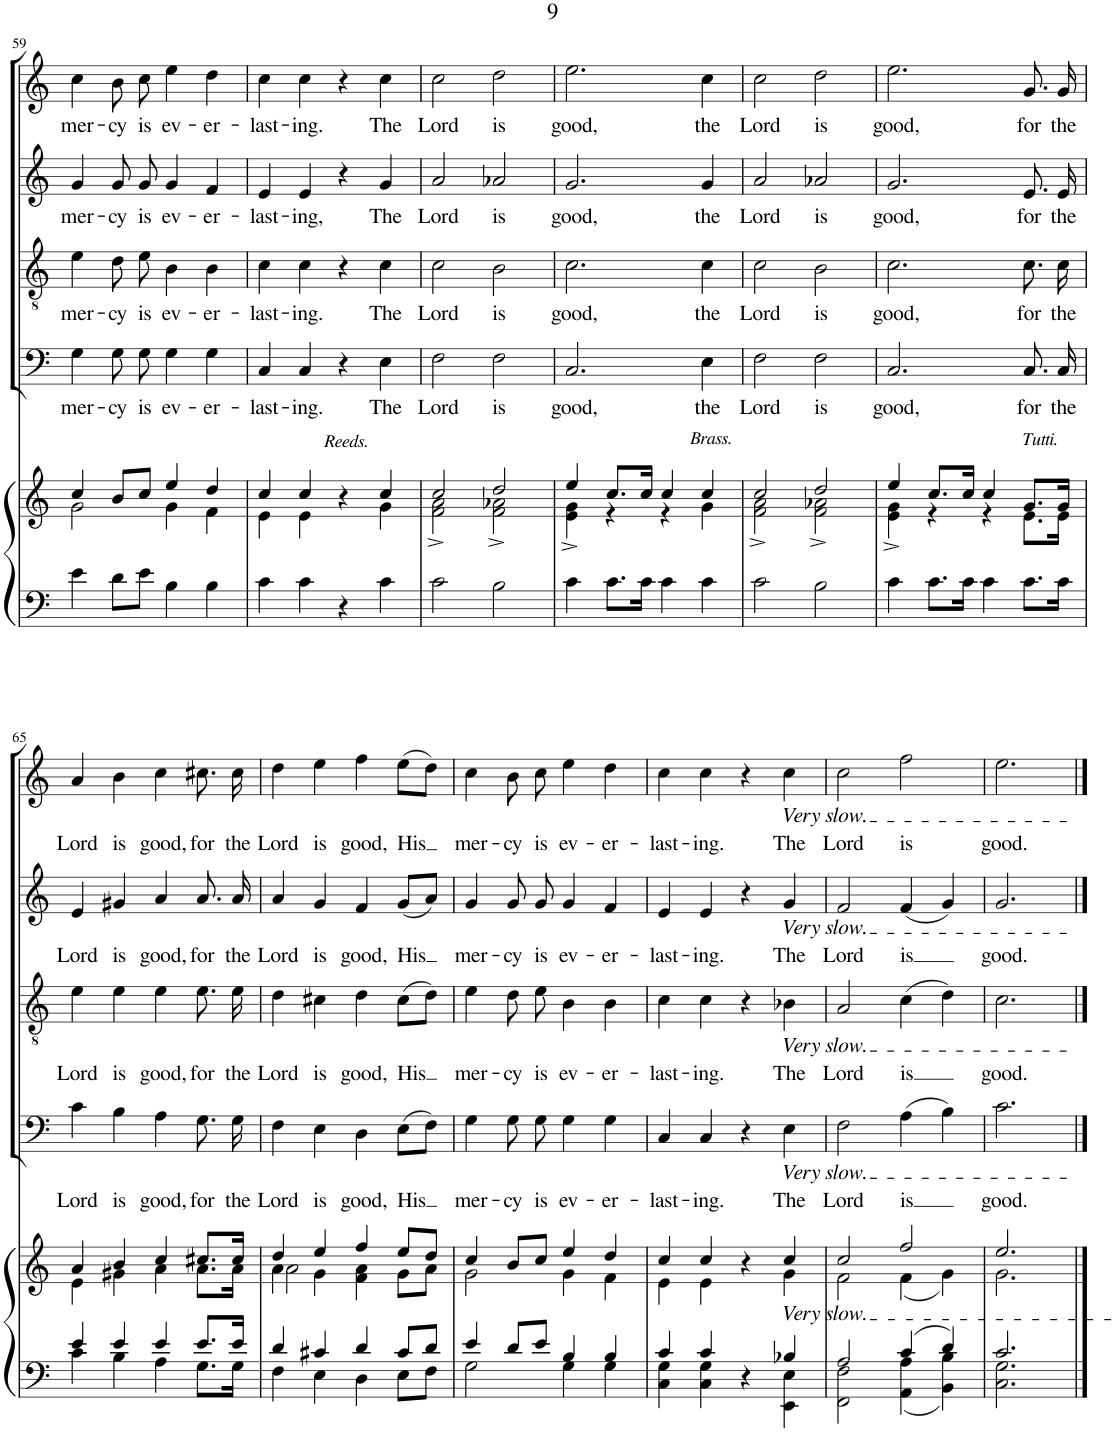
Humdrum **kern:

**kern	**kern	**kern	**text	**kern	**text	**kern	**text	**kern	**text
*part5	*part5	*part4	*part4	*part3	*part3	*part2	*part2	*part1	*part1
*staff6	*staff5	*staff4	*staff4	*staff3	*staff3	*staff2	*staff2	*staff1	*staff1
*I"Accompt.	*	*I"Bass	*	*I"Tenor	*	*I"Alto	*	*I"Soprano	*
!!LO:PB:g=z
*clefF4	*clefG2	*clefF4	*	*clefGv2	*	*clefG2	*	*clefG2	*
*k[]	*k[]	*k[]	*	*k[]	*	*k[]	*	*k[]	*
*M4/4	*M4/4	*M4/4	*	*M4/4	*	*M4/4	*	*M4/4	*
*met(c)	*met(c)	*met(c)	*	*met(c)	*	*met(c)	*	*met(c)	*
=59	=59	=59	=59	=59	=59	=59	=59	=59	=59
*	*^	*	*	*	*	*	*	*	*
!	!	!	!	!LO:LY:b	!	!LO:LY:b	!	!LO:LY:b	!	!LO:LY:b
4e\	4cc/	2g\	4G\	mer-	4e\	mer-	4g/	mer-	4cc\	mer-
!	!	!	!	!LO:LY:b	!	!LO:LY:b	!	!LO:LY:b	!	!LO:LY:b
8d\L	8b/L	.	8G\	-cy	8d\	-cy	8g/	-cy	8b\	-cy
!	!	!	!	!LO:LY:b	!	!LO:LY:b	!	!LO:LY:b	!	!LO:LY:b
8e\J	8cc/J	.	8G\	is	8e\	is	8g/	is	8cc\	is
!	!	!	!	!LO:LY:b	!	!LO:LY:b	!	!LO:LY:b	!	!LO:LY:b
4B\	4ee/	4g\	4G\	ev-	4B\	ev-	4g/	ev-	4ee\	ev-
!	!	!	!	!LO:LY:b	!	!LO:LY:b	!	!LO:LY:b	!	!LO:LY:b
4B\	4dd/	4f\	4G\	-er-	4B\	-er-	4f/	-er-	4dd\	-er-
=60	=60	=60	=60	=60	=60	=60	=60	=60	=60	=60
!	!	!	!	!LO:LY:b	!	!LO:LY:b	!	!LO:LY:b	!	!LO:LY:b
4c\	4cc/	4e\	4C/	-last-	4c\	-last-	4e/	-last-	4cc\	-last-
!	!	!	!	!LO:LY:b	!	!LO:LY:b	!	!LO:LY:b	!	!LO:LY:b
4c\	4cc/	4e\	4C/	-ing.	4c\	-ing.	4e/	-ing,	4cc\	-ing.
!	!LO:TX:a:i:t=Reeds.	!	!	!	!	!	!	!	!	!
4r	4r	4ryy	4r	.	4r	.	4r	.	4r	.
!	!	!	!	!LO:LY:b	!	!LO:LY:b	!	!LO:LY:b	!	!LO:LY:b
4c\	4cc/	4g\	4E\	The	4c\	The	4g/	The	4cc\	The
=61	=61	=61	=61	=61	=61	=61	=61	=61	=61	=61
!	!	!	!	!LO:LY:b	!	!LO:LY:b	!	!LO:LY:b	!	!LO:LY:b
2c\	2cc/	2f\^ 2a\^	2F\	Lord	2c\	Lord	2a/	Lord	2cc\	Lord
!	!	!	!	!LO:LY:b	!	!LO:LY:b	!	!LO:LY:b	!	!LO:LY:b
2B\	2dd/	2f\^ 2a-X\^	2F\	is	2B\	is	2a-X/	is	2dd\	is
=62	=62	=62	=62	=62	=62	=62	=62	=62	=62	=62
!	!	!	!	!LO:LY:b	!	!LO:LY:b	!	!LO:LY:b	!	!LO:LY:b
4c\	4ee/	4e\^ 4g\^	2.C/	good,	2.c\	good,	2.g/	good,	2.ee\	good,
8.c\L	8.cc/L	4r	.	.	.	.	.	.	.	.
16c\Jk	16cc/Jk	.	.	.	.	.	.	.	.	.
4c\	4cc/	4r	.	.	.	.	.	.	.	.
!	!LO:TX:a:i:t=Brass.	!	!	!	!	!	!	!	!	!
!	!	!	!	!LO:LY:b	!	!LO:LY:b	!	!LO:LY:b	!	!LO:LY:b
4c\	4cc/	4g\	4E\	the	4c\	the	4g/	the	4cc\	the
=63	=63	=63	=63	=63	=63	=63	=63	=63	=63	=63
!	!	!	!	!LO:LY:b	!	!LO:LY:b	!	!LO:LY:b	!	!LO:LY:b
2c\	2cc/	2f\^ 2a\^	2F\	Lord	2c\	Lord	2a/	Lord	2cc\	Lord
!	!	!	!	!LO:LY:b	!	!LO:LY:b	!	!LO:LY:b	!	!LO:LY:b
2B\	2dd/	2f\^ 2a-X\^	2F\	is	2B\	is	2a-X/	is	2dd\	is
=64	=64	=64	=64	=64	=64	=64	=64	=64	=64	=64
!	!	!	!	!LO:LY:b	!	!LO:LY:b	!	!LO:LY:b	!	!LO:LY:b
4c\	4ee/	4e\^ 4g\^	2.C/	good,	2.c\	good,	2.g/	good,	2.ee\	good,
8.c\L	8.cc/L	4r	.	.	.	.	.	.	.	.
16c\Jk	16cc/Jk	.	.	.	.	.	.	.	.	.
4c\	4cc/	4r	.	.	.	.	.	.	.	.
!	!LO:TX:a:i:t=Tutti.	!	!	!	!	!	!	!	!	!
!	!	!	!	!LO:LY:b	!	!LO:LY:b	!	!LO:LY:b	!	!LO:LY:b
8.c\L	8.g/L	8.e\L	8.C/	for	8.c\	for	8.e/	for	8.g/	for
!	!	!	!	!LO:LY:b	!	!LO:LY:b	!	!LO:LY:b	!	!LO:LY:b
16c\Jk	16g/Jk	16e\Jk	16C/	the	16c\	the	16e/	the	16g/	the
!!LO:LB:g=z
=65	=65	=65	=65	=65	=65	=65	=65	=65	=65	=65
*^	*	*	*	*	*	*	*	*	*	*
!	!	!	!	!	!LO:LY:b	!	!LO:LY:b	!	!LO:LY:b	!	!LO:LY:b
4e/	4c\	4a/	4e\	4c\	Lord	4e\	Lord	4e/	Lord	4a/	Lord
!	!	!	!	!	!LO:LY:b	!	!LO:LY:b	!	!LO:LY:b	!	!LO:LY:b
4e/	4B\	4b/	4g#X\	4B\	is	4e\	is	4g#X/	is	4b\	is
!	!	!	!	!	!LO:LY:b	!	!LO:LY:b	!	!LO:LY:b	!	!LO:LY:b
4e/	4A\	4cc/	4a\	4A\	good,	4e\	good,	4a/	good,	4cc\	good,
!	!	!	!	!	!LO:LY:b	!	!LO:LY:b	!	!LO:LY:b	!	!LO:LY:b
8.e/L	8.G\L	8.cc#X/L	8.a\L	8.G\	for	8.e\	for	8.a/	for	8.cc#X\	for
!	!	!	!	!	!LO:LY:b	!	!LO:LY:b	!	!LO:LY:b	!	!LO:LY:b
16e/Jk	16G\Jk	16cc#/Jk	16a\Jk	16G\	the	16e\	the	16a/	the	16cc#\	the
=66	=66	=66	=66	=66	=66	=66	=66	=66	=66	=66	=66
*	*	*	*^	*	*	*	*	*	*	*	*
!	!	!	!	!	!	!LO:LY:b	!	!LO:LY:b	!	!LO:LY:b	!	!LO:LY:b
4d/	4F\	4dd/	4a\	2a\	4F\	Lord	4d\	Lord	4a/	Lord	4dd\	Lord
!	!	!	!	!	!	!LO:LY:b	!	!LO:LY:b	!	!LO:LY:b	!	!LO:LY:b
4c#X/	4E\	4ee/	4g\	.	4E\	is	4c#X\	is	4g/	is	4ee\	is
!	!	!	!	!	!	!LO:LY:b	!	!LO:LY:b	!	!LO:LY:b	!	!LO:LY:b
4d/	4D\	4ff/	4f\ 4a\	2ryy	4D\	good,	4d\	good,	4f/	good,	4ff\	good,
!	!	!	!	!	!	!LO:LY:b	!	!LO:LY:b	!	!LO:LY:b	!	!LO:LY:b
8c#/L	8E\L	8ee/L	8g\L	.	(8E\L	His	(8c#\L	His	(8g/L	His	(8ee\L	His
8d/J	8F\J	8dd/J	8a\J	.	8F\J)	.	8d\J)	.	8a/J)	.	8dd\J)	.
*	*	*	*v	*v	*	*	*	*	*	*	*	*
=67	=67	=67	=67	=67	=67	=67	=67	=67	=67	=67	=67
!	!	!	!	!	!LO:LY:b	!	!LO:LY:b	!	!LO:LY:b	!	!LO:LY:b
4e/	2G\	4cc/	2g\	4G\	mer-	4e\	mer-	4g/	mer-	4cc\	mer-
!	!	!	!	!	!LO:LY:b	!	!LO:LY:b	!	!LO:LY:b	!	!LO:LY:b
8d/L	.	8b/L	.	8G\	-cy	8d\	-cy	8g/	-cy	8b\	-cy
!	!	!	!	!	!LO:LY:b	!	!LO:LY:b	!	!LO:LY:b	!	!LO:LY:b
8e/J	.	8cc/J	.	8G\	is	8e\	is	8g/	is	8cc\	is
!	!	!	!	!	!LO:LY:b	!	!LO:LY:b	!	!LO:LY:b	!	!LO:LY:b
4B/	4G\	4ee/	4g\	4G\	ev-	4B\	ev-	4g/	ev-	4ee\	ev-
!	!	!	!	!	!LO:LY:b	!	!LO:LY:b	!	!LO:LY:b	!	!LO:LY:b
4B/	4G\	4dd/	4f\	4G\	-er-	4B\	-er-	4f/	-er-	4dd\	-er-
=68	=68	=68	=68	=68	=68	=68	=68	=68	=68	=68	=68
!	!	!	!	!	!LO:LY:b	!	!LO:LY:b	!	!LO:LY:b	!	!LO:LY:b
4c/	4C\ 4G\	4cc/	4e\	4C/	-last-	4c\	-last-	4e/	-last-	4cc\	-last-
!	!	!	!	!	!LO:LY:b	!	!LO:LY:b	!	!LO:LY:b	!	!LO:LY:b
4c/	4C\ 4G\	4cc/	4e\	4C/	-ing.	4c\	-ing.	4e/	-ing.	4cc\	-ing.
4r	4ryy	4r	4ryy	4r	.	4r	.	4r	.	4r	.
!	!	!	!	!	!	!	!	!	!	!LO:TX:b:i:t=Very slow.	!
!	!	!	!	!	!	!	!	!LO:TX:b:i:t=Very slow.	!	!	!
!	!	!	!	!	!	!LO:TX:b:i:t=Very slow.	!	!	!	!	!
!	!	!	!	!LO:TX:b:i:t=Very slow.	!	!	!	!	!	!	!
!	!	!LO:TX:b:i:t=Very slow.	!	!	!	!	!	!	!	!	!
!	!	!	!	!	!LO:LY:b	!	!LO:LY:b	!	!LO:LY:b	!	!LO:LY:b
4B-X/	4EE\ 4E\	4cc/	4g\	4E\	The	4B-X\	The	4g/	The	4cc\	The
=69	=69	=69	=69	=69	=69	=69	=69	=69	=69	=69	=69
!	!	!	!	!	!LO:LY:b	!	!LO:LY:b	!	!LO:LY:b	!	!LO:LY:b
2A/	2FF\ 2F\	2cc/	2f\	2F\	Lord	2A/	Lord	2f/	Lord	2cc\	Lord
!	!	!	!	!	!LO:LY:b	!	!LO:LY:b	!	!LO:LY:b	!	!LO:LY:b
4c/	4AA\ 4A\	2ff/	(4f\	(4A\	is	(4c\	is	(4f/	is	2ff\	is
4d/	4BB\ 4B\	.	4g\)	4B\)	.	4d\)	.	4g/)	.	.	.
=70	=70	=70	=70	=70	=70	=70	=70	=70	=70	=70	=70
!	!	!	!	!	!LO:LY:b	!	!LO:LY:b	!	!LO:LY:b	!	!LO:LY:b
2.c/	2.C\ 2.G\	2.ee/	2.g\	2.c\	good.	2.c\	good.	2.g/	good.	2.ee\	good.
*v	*v	*	*	*	*	*	*	*	*	*	*
*	*v	*v	*	*	*	*	*	*	*	*
==	==	==	==	==	==	==	==	==	==
*-	*-	*-	*-	*-	*-	*-	*-	*-	*-
